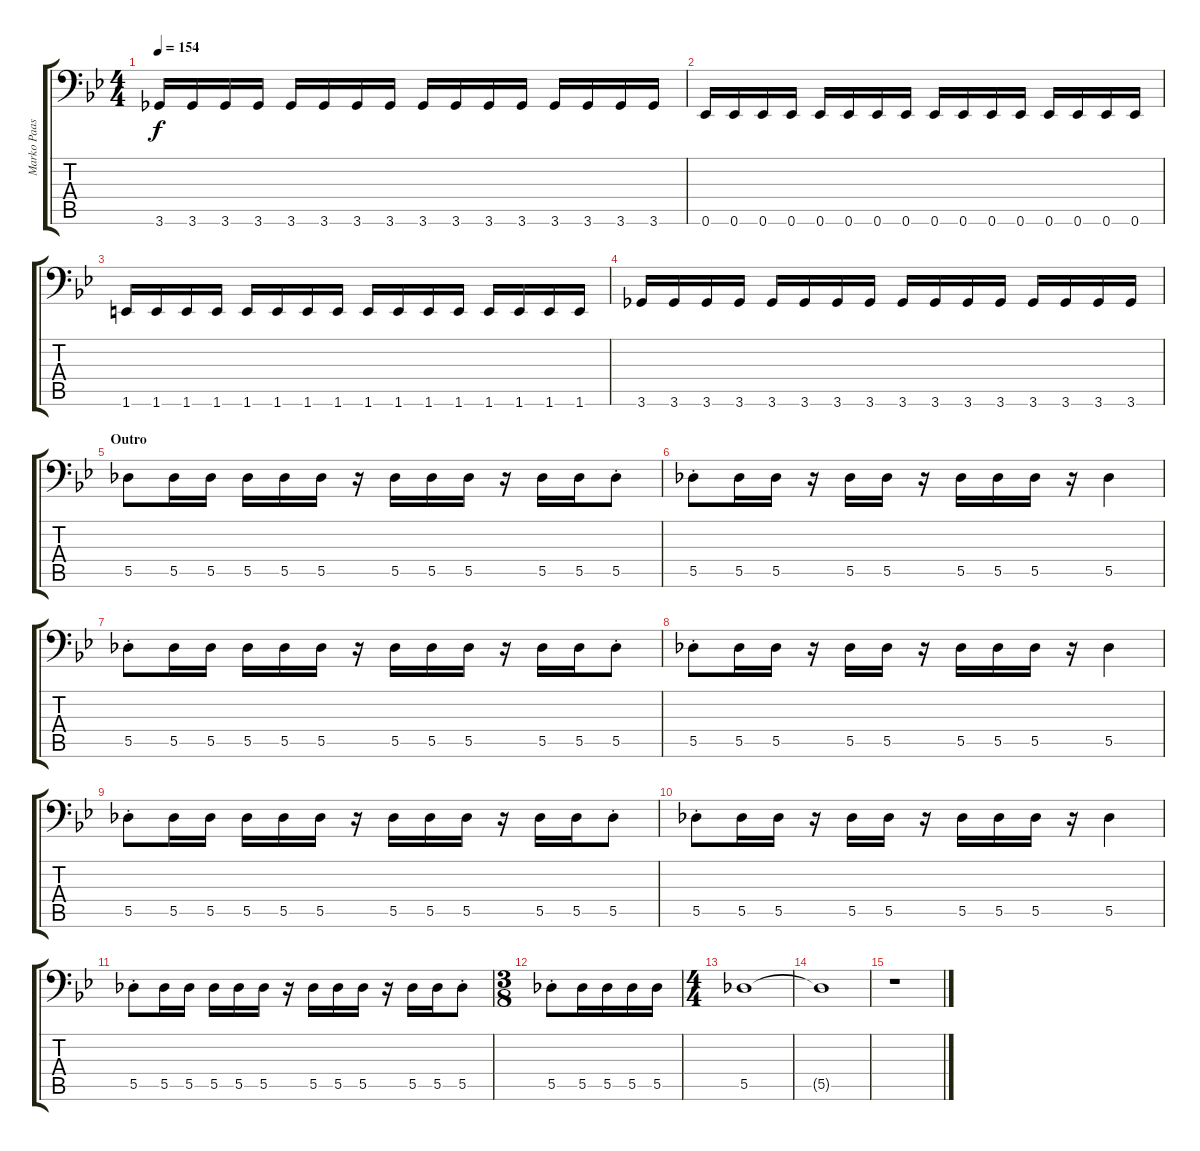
\track ("Marko Paasikoski" "Marko Paas") {instrument electricbasspick}
\staff {score tabs}
\tuning (Eb3 Bb2 Gb2 Db2 Ab1 Eb1) {hide}
\ts (4 4)
\tempo 154
\clef f4
\ks gminor
3.6.16{dy f} 3.6.16 3.6.16 3.6.16 3.6.16 3.6.16 3.6.16 3.6.16 3.6.16 3.6.16 3.6.16 3.6.16 3.6.16 3.6.16 3.6.16 3.6.16 |
0.6.16 0.6.16 0.6.16 0.6.16 0.6.16 0.6.16 0.6.16 0.6.16 0.6.16 0.6.16 0.6.16 0.6.16 0.6.16 0.6.16 0.6.16 0.6.16 |
1.6.16 1.6.16 1.6.16 1.6.16 1.6.16 1.6.16 1.6.16 1.6.16 1.6.16 1.6.16 1.6.16 1.6.16 1.6.16 1.6.16 1.6.16 1.6.16 |
3.6.16 3.6.16 3.6.16 3.6.16 3.6.16 3.6.16 3.6.16 3.6.16 3.6.16 3.6.16 3.6.16 3.6.16 3.6.16 3.6.16 3.6.16 3.6.16 |
\section ("" "Outro")
5.5.8 5.5.16 5.5.16 5.5.16 5.5.16 5.5.16 r.16 5.5.16 5.5.16 5.5.16 r.16 5.5.16 5.5.16 5.5{st}.8 |
5.5{st}.8 5.5.16 5.5.16 r.16 5.5.16 5.5.16 r.16 5.5.16 5.5.16 5.5.16 r.16 5.5.4 |
5.5{st}.8 5.5.16 5.5.16 5.5.16 5.5.16 5.5.16 r.16 5.5.16 5.5.16 5.5.16 r.16 5.5.16 5.5.16 5.5{st}.8 |
5.5{st}.8 5.5.16 5.5.16 r.16 5.5.16 5.5.16 r.16 5.5.16 5.5.16 5.5.16 r.16 5.5.4 |
5.5{st}.8 5.5.16 5.5.16 5.5.16 5.5.16 5.5.16 r.16 5.5.16 5.5.16 5.5.16 r.16 5.5.16 5.5.16 5.5{st}.8 |
5.5{st}.8 5.5.16 5.5.16 r.16 5.5.16 5.5.16 r.16 5.5.16 5.5.16 5.5.16 r.16 5.5.4 |
5.5{st}.8 5.5.16 5.5.16 5.5.16 5.5.16 5.5.16 r.16 5.5.16 5.5.16 5.5.16 r.16 5.5.16 5.5.16 5.5{st}.8 |
\ts (3 8)
5.5{st}.8 5.5.16 5.5.16 5.5.16 5.5.16 |
\ts (4 4)
5.5.1{volume 0} |
5.5{t}.1 |
r.1
